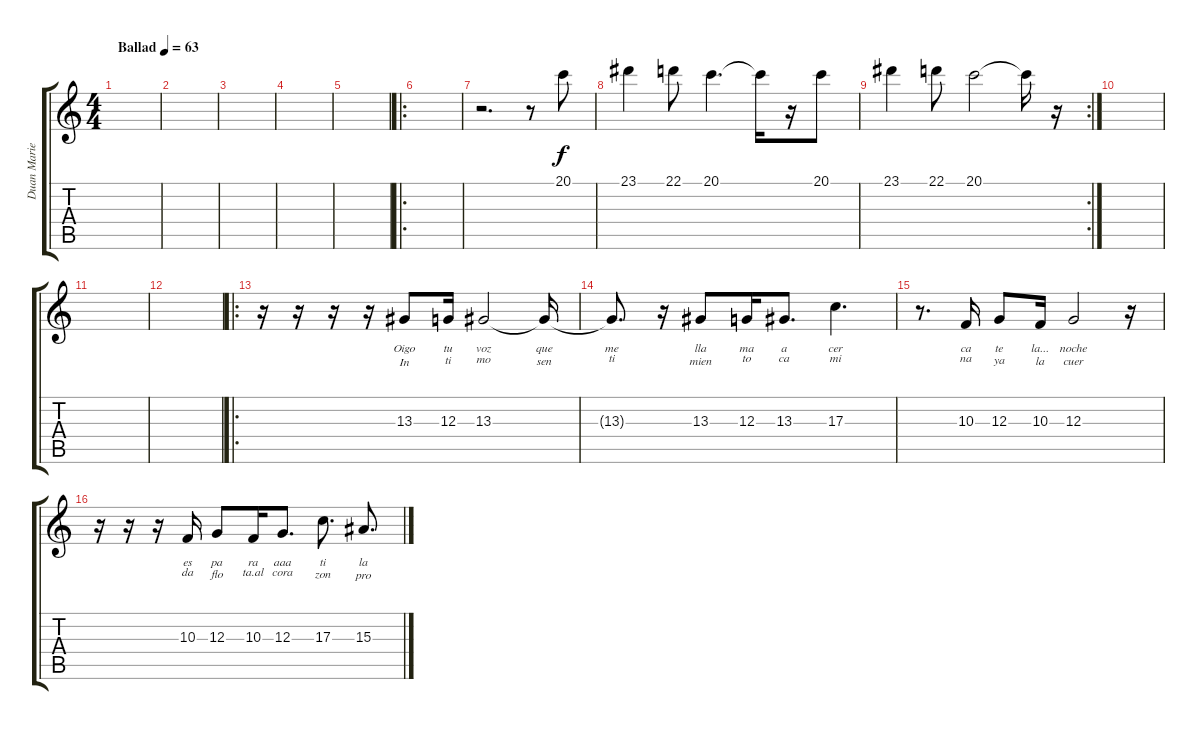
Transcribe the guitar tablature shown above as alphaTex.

\track ("Duan Marie" "Duan Marie") {instrument choiraahs}
\staff {score tabs}
\tuning (E4 B3 G3 D3 A2 E2) {hide}
\ts (4 4)
\tempo (63 "Ballad")
\clef g2
\ks c
|
|
|
|
|
\ro
|
r.2{d} r.8 20.1.8 |
23.1.4 22.1.8 20.1.4{d} 20.1{t}.16 r.16 20.1.8 |
\rc 2
23.1.4 22.1.8 20.1.2 20.1{t}.16 r.16 |
|
|
|
\ro
r.16 r.16 r.16 r.16 13.3.8{lyrics (0 "Oigo") lyrics (1 "In") lyrics (2 "") lyrics (3 "") lyrics (4 "")} 12.3.16{lyrics (0 "tu") lyrics (1 "ti") lyrics (2 "") lyrics (3 "") lyrics (4 "")} 13.3.2{lyrics (0 "voz") lyrics (1 "mo") lyrics (2 "") lyrics (3 "") lyrics (4 "")} 13.3{t}.16{lyrics (0 "que") lyrics (1 "sen") lyrics (2 "") lyrics (3 "") lyrics (4 "")} |
13.3{t}.8{d lyrics (0 "me") lyrics (1 "ti") lyrics (2 "") lyrics (3 "") lyrics (4 "")} r.16 13.3.8{lyrics (0 "lla") lyrics (1 "mien") lyrics (2 "") lyrics (3 "") lyrics (4 "")} 12.3.16{lyrics (0 "ma") lyrics (1 "to") lyrics (2 "") lyrics (3 "") lyrics (4 "")} 13.3.8{d lyrics (0 "a") lyrics (1 "ca") lyrics (2 "") lyrics (3 "") lyrics (4 "")} 17.3.4{d lyrics (0 "cer") lyrics (1 "mi") lyrics (2 "") lyrics (3 "") lyrics (4 "")} |
r.8{d} 10.3.16{lyrics (0 "ca") lyrics (1 "na") lyrics (2 "") lyrics (3 "") lyrics (4 "")} 12.3.8{lyrics (0 "te") lyrics (1 "ya") lyrics (2 "") lyrics (3 "") lyrics (4 "")} 10.3.16{lyrics (0 "la...") lyrics (1 "la") lyrics (2 "") lyrics (3 "") lyrics (4 "")} 12.3.2{lyrics (0 "noche") lyrics (1 "cuer") lyrics (2 "") lyrics (3 "") lyrics (4 "")} r.16 |
r.16 r.16 r.16 10.3.16{lyrics (0 "es") lyrics (1 "da") lyrics (2 "") lyrics (3 "") lyrics (4 "")} 12.3.8{lyrics (0 "pa") lyrics (1 "flo") lyrics (2 "") lyrics (3 "") lyrics (4 "")} 10.3.16{lyrics (0 "ra") lyrics (1 "ta.al") lyrics (2 "") lyrics (3 "") lyrics (4 "")} 12.3.8{d lyrics (0 "aaa") lyrics (1 "cora") lyrics (2 "") lyrics (3 "") lyrics (4 "")} 17.3.8{d lyrics (0 "ti") lyrics (1 "zon") lyrics (2 "") lyrics (3 "") lyrics (4 "")} 15.3.8{d lyrics (0 "la") lyrics (1 "pro") lyrics (2 "") lyrics (3 "") lyrics (4 "")}
